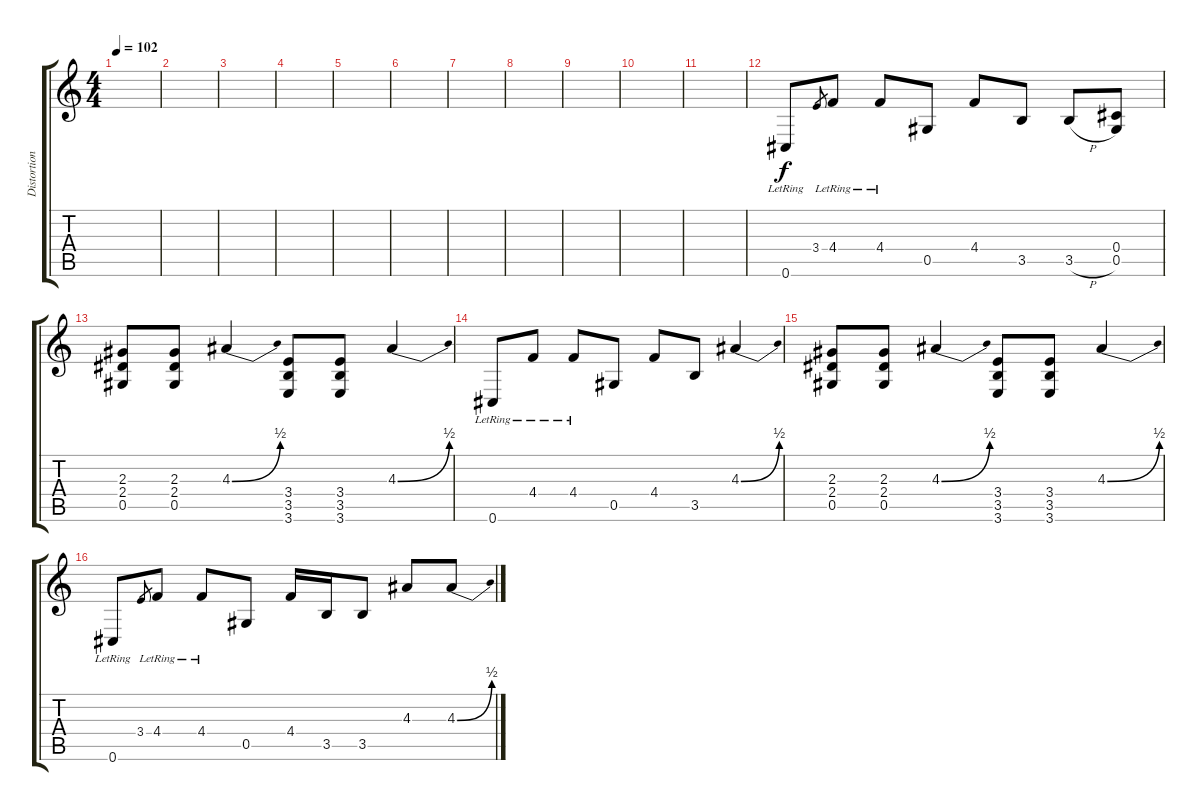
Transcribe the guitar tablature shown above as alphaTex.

\track ("Distortion" "Distortion") {instrument distortionguitar}
\staff {score tabs}
\tuning (Eb4 Bb3 Gb3 Db3 Ab2 Db2) {hide}
\ts (4 4)
\tempo 102
\clef g2
\ks c
|
|
|
|
|
|
|
|
|
|
|
0.6{lr}.8{volume 16 balance 3} 3.4.8{gr} 4.4{lr}.8 4.4{lr}.8 0.5.8 4.4.8 3.5.8 3.5{h}.8 (0.4 0.5).8 |
(2.3 2.4 0.5).8 (2.3 2.4 0.5).8 4.3{be (bend 0 0 60 2)}.4 (3.4 3.5 3.6).8 (3.4 3.5 3.6).8 4.3{be (bend 0 0 60 2)}.4 |
0.6{lr}.8 4.4{lr}.8 4.4{lr}.8 0.5.8 4.4.8 3.5.8 4.3{be (bend 0 0 60 2)}.4 |
(2.3 2.4 0.5).8 (2.3 2.4 0.5).8 4.3{be (bend 0 0 60 2)}.4 (3.4 3.5 3.6).8 (3.4 3.5 3.6).8 4.3{be (bend 0 0 60 2)}.4 |
0.6{lr}.8 3.4.8{gr} 4.4{lr}.8 4.4{lr}.8 0.5.8 4.4.16 3.5.16 3.5.8 4.3.8 4.3{be (bend 0 0 60 2)}.8
